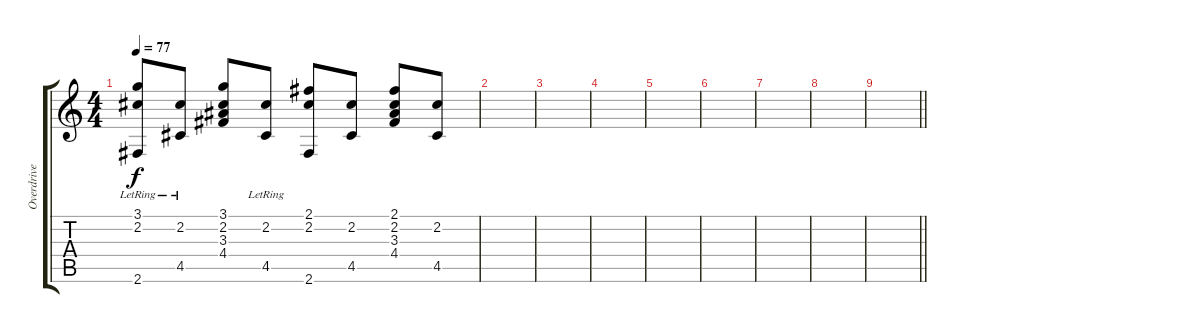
\track ("Overdrive guitar" "Overdrive ") {instrument overdrivenguitar}
\staff {score tabs}
\tuning (E4 B3 G3 D3 A2 E2) {hide}
\ts (4 4)
\tempo 77
\clef g2
\ks c
(3.1 2.2 2.6{lr}).8{dy f} (2.2 4.5{lr}).8 (3.1 2.2 3.3 4.4).8 (2.2 4.5{lr}).8 (2.1 2.2 2.6).8 (2.2 4.5).8 (2.1 2.2 3.3 4.4).8 (2.2 4.5).8 |
|
|
|
|
|
|
|
\barLineRight lightlight
